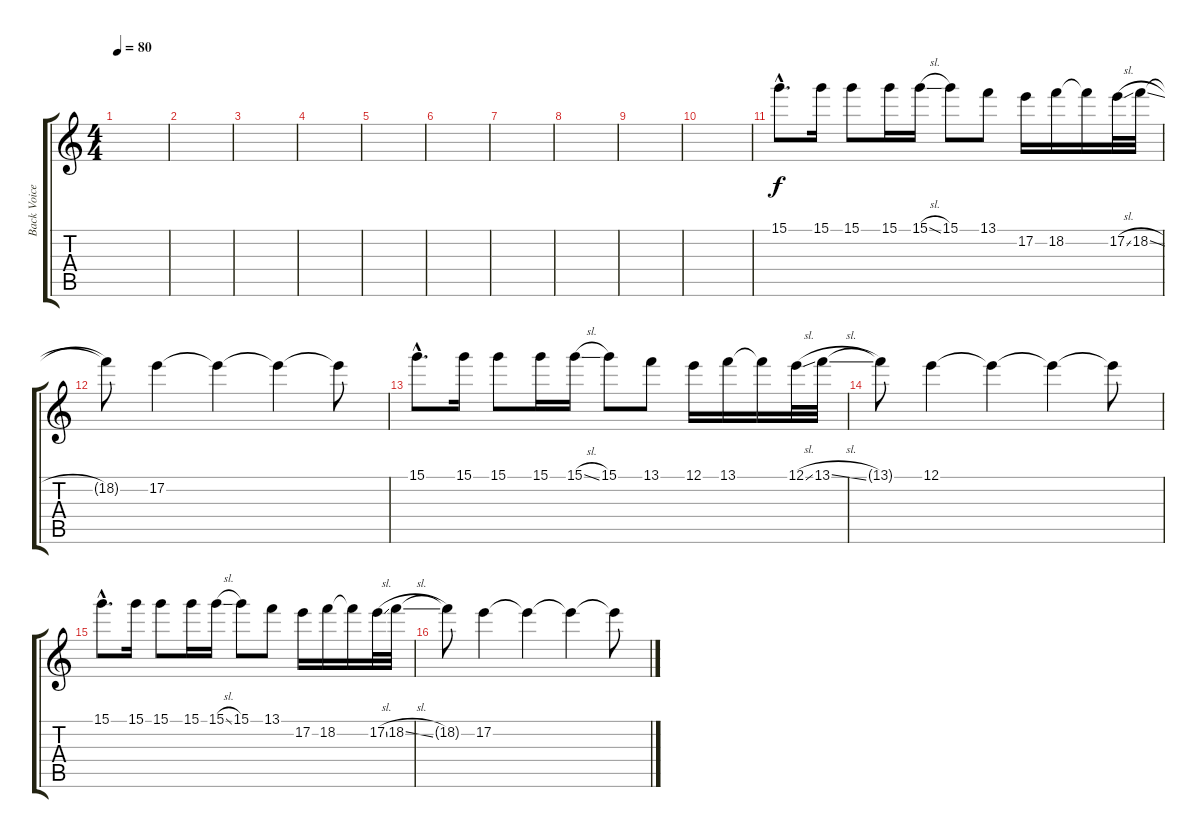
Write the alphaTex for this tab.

\track ("Back Voices" "Back Voice") {instrument acousticguitarnylon}
\staff {score tabs}
\tuning (E4 B3 G3 D3 A2 E2) {hide}
\ts (4 4)
\tempo 80
\clef g2
\ks c
|
|
|
|
|
|
|
|
|
|
15.1{hac}.8{d} 15.1.16 15.1.8 15.1.16 15.1{sl}.16 15.1.8 13.1.8 17.2.16 18.2.16 18.2{t}.16 17.2{sl}.32 18.2{sl}.32 |
18.2{t}.8 17.2.4 17.2{t}.4 17.2{t}.4 17.2{t}.8 |
15.1{hac}.8{d} 15.1.16 15.1.8 15.1.16 15.1{sl}.16 15.1.8 13.1.8 12.1.16 13.1.16 13.1{t}.16 12.1{sl}.32 13.1{sl}.32 |
13.1{t}.8 12.1.4 12.1{t}.4 12.1{t}.4 12.1{t}.8 |
15.1{hac}.8{d} 15.1.16 15.1.8 15.1.16 15.1{sl}.16 15.1.8 13.1.8 17.2.16 18.2.16 18.2{t}.16 17.2{sl}.32 18.2{sl}.32 |
18.2{t}.8 17.2.4 17.2{t}.4 17.2{t}.4 17.2{t}.8
